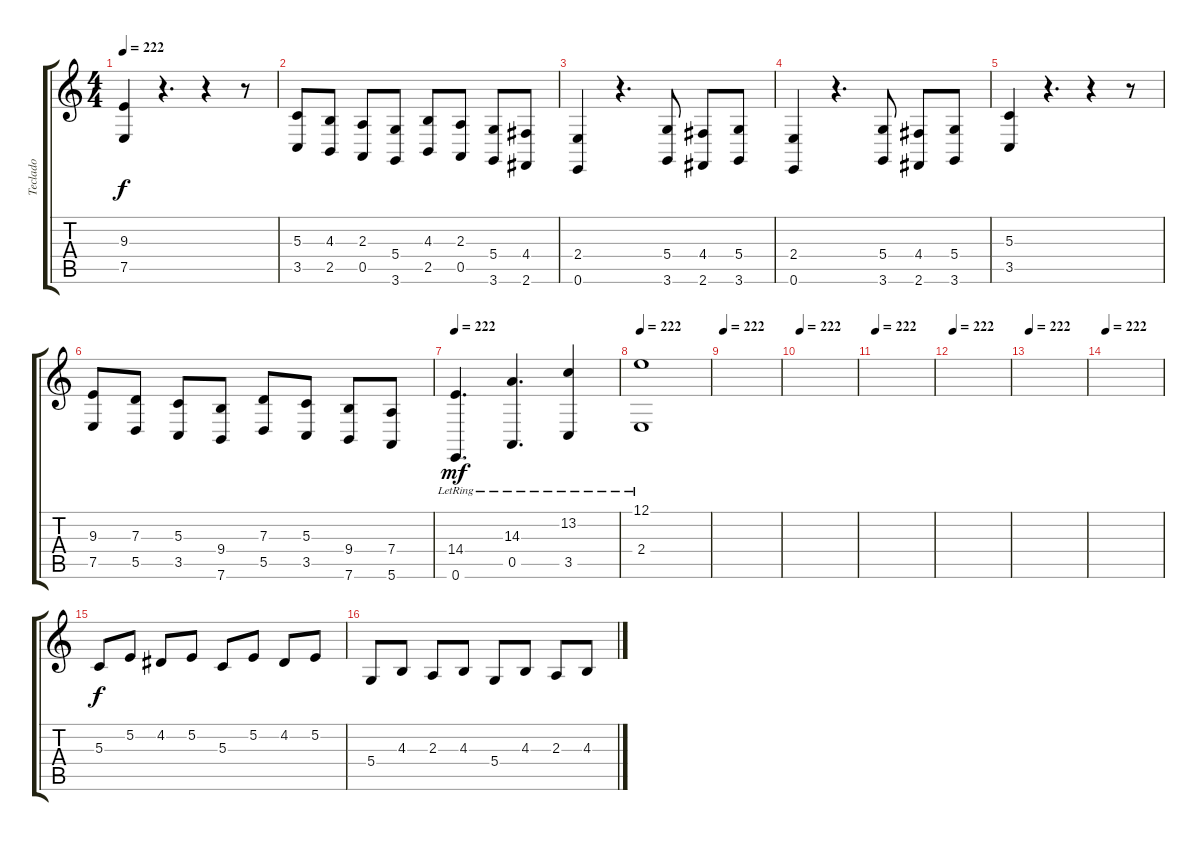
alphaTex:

\track ("Teclado" "Teclado") {instrument harpsichord}
\staff {score tabs}
\tuning (E4 B3 G3 D3 A2 E2) {hide}
\ts (4 4)
\tempo 222
\clef g2
\ks c
(9.3 7.5).4{dy f} r.4{d} r.4 r.8 |
(5.3 3.5).8 (4.3 2.5).8 (2.3 0.5).8 (5.4 3.6).8 (4.3 2.5).8 (2.3 0.5).8 (5.4 3.6).8 (4.4 2.6).8 |
(2.4 0.6).4 r.4{d} (5.4 3.6).8 (4.4 2.6).8 (5.4 3.6).8 |
(2.4 0.6).4 r.4{d} (5.4 3.6).8 (4.4 2.6).8 (5.4 3.6).8 |
(5.3 3.5).4 r.4{d} r.4 r.8 |
(9.3 7.5).8 (7.3 5.5).8 (5.3 3.5).8 (9.4 7.6).8 (7.3 5.5).8 (5.3 3.5).8 (9.4 7.6).8 (7.4 5.6).8 |
\tempo 222
(14.4{lr} 0.6{lr}).4{d dy mf} (14.3{lr} 0.5{lr}).4{d} (13.2{lr} 3.5{lr}).4 |
\tempo 222
(12.1{lr} 2.4{lr}).1 |
\tempo 222
|
\tempo 222
|
\tempo 222
|
\tempo 222
|
\tempo 222
|
\tempo 222
|
5.3.8{dy f} 5.2.8 4.2.8 5.2.8 5.3.8 5.2.8 4.2.8 5.2.8 |
5.4.8 4.3.8 2.3.8 4.3.8 5.4.8 4.3.8 2.3.8 4.3.8
